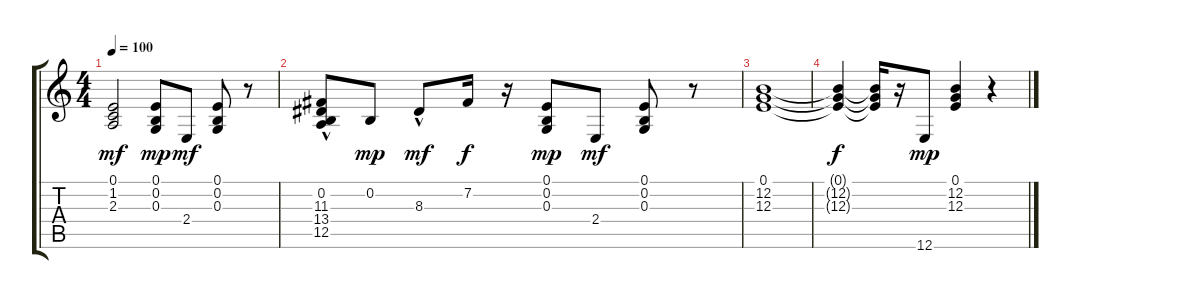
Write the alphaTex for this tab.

\track "" {instrument lead8bassandlead}
\staff {score tabs}
\tuning (E4 B3 G3 D3 A2 E2) {hide}
\ts (4 4)
\tempo 100
\clef g2
\ks c
(0.1 1.2 2.3).2{dy mf} (0.1 0.2 0.3).8{dy mp} 2.4.8{dy mf} (0.1 0.2 0.3).8 r.8 |
(0.2 11.3 13.4 12.5{hac}).8 0.2.8{dy mp} 8.3{hac}.8{dy mf} 7.2.16{dy f} r.16 (0.1 0.2 0.3).8{dy mp} 2.4.8{dy mf} (0.1 0.2 0.3).8 r.8 |
(0.1 12.2 12.3).1 |
(0.1{t} 12.2{t} 12.3{t}).4{dy f} (0.1{t} 12.2{t} 12.3{t}).16 r.16 12.6.8{dy mp} (0.1 12.2 12.3).4 r.4
